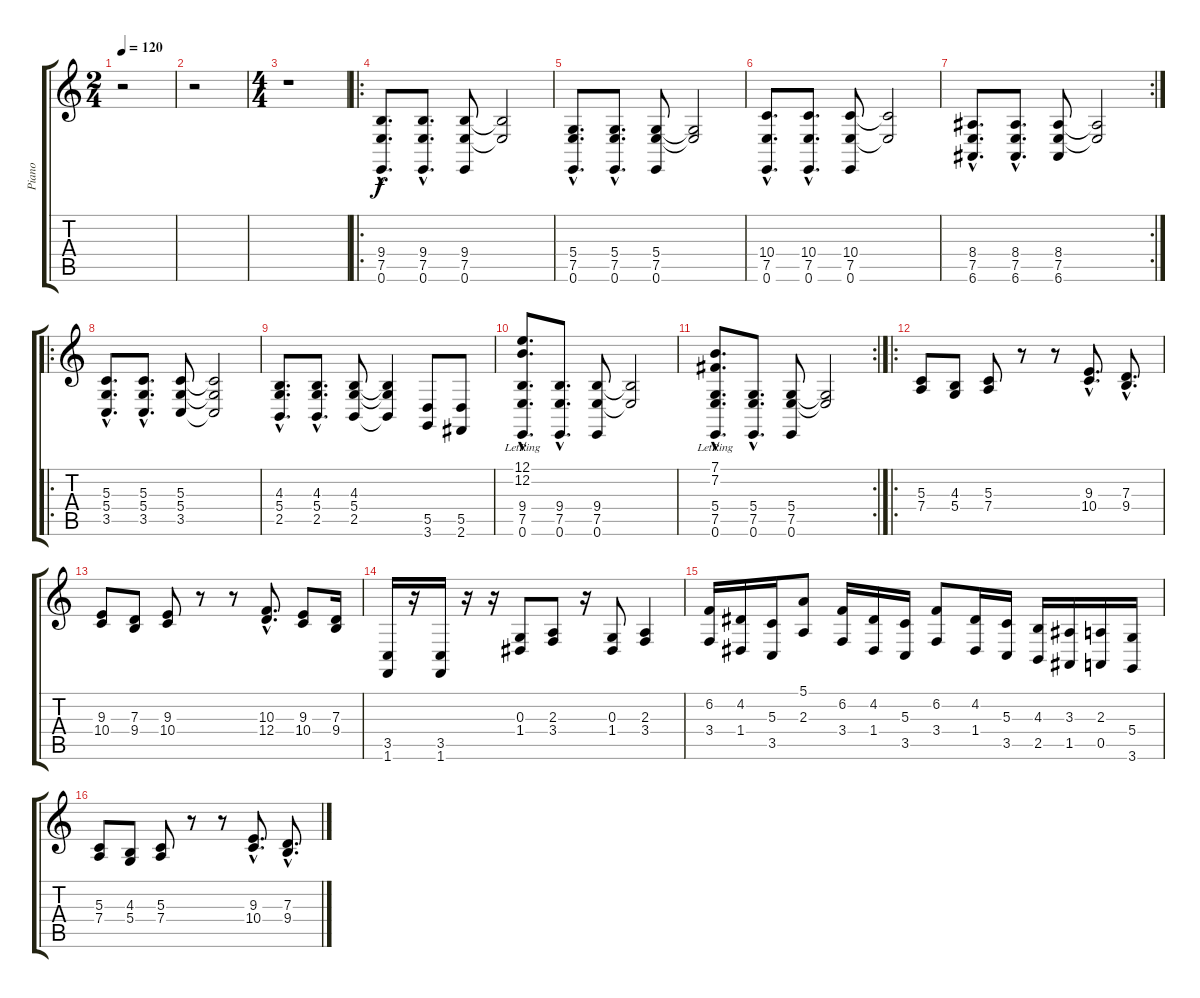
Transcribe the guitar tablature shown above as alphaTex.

\track ("Piano" "Piano") {instrument brightacousticpiano}
\staff {score tabs}
\tuning (E4 B3 G3 D3 A2 E2) {hide}
\ts (2 4)
\tempo 120
\clef g2
\ks c
r.2{dy f instrument brightacousticpiano} |
r.2 |
\ts (4 4)
r.1 |
\ro
(9.4{hac} 7.5{hac} 0.6{hac}).8{d} (9.4{hac} 7.5{hac} 0.6{hac}).8{d} (9.4 7.5 0.6).8 (9.4{t} 7.5{t}).2 |
(5.4{hac} 7.5{hac} 0.6{hac}).8{d} (5.4{hac} 7.5{hac} 0.6{hac}).8{d} (5.4 7.5 0.6).8 (5.4{t} 7.5{t}).2 |
(10.4{hac} 7.5{hac} 0.6{hac}).8{d} (10.4{hac} 7.5{hac} 0.6{hac}).8{d} (10.4 7.5 0.6).8 (10.4{t} 7.5{t}).2 |
\rc 2
(8.4{hac} 7.5{hac} 6.6{hac}).8{d} (8.4{hac} 7.5{hac} 6.6{hac}).8{d} (8.4 7.5 6.6).8 (8.4{t} 7.5{t}).2 |
\ro
(5.3{hac} 5.4{hac} 3.5{hac}).8{d} (5.3{hac} 5.4{hac} 3.5{hac}).8{d} (5.3 5.4 3.5).8 (5.3{t} 5.4{t} 3.5{t}).2 |
(4.3{hac} 5.4{hac} 2.5{hac}).8{d} (4.3{hac} 5.4{hac} 2.5{hac}).8{d} (4.3 5.4 2.5).8 (4.3{t} 5.4{t} 2.5{t}).4 (5.5 3.6).8 (5.5 2.6).8 |
(12.1{hac lr} 12.2{hac lr} 9.4{hac} 7.5{hac} 0.6{hac}).8{d} (9.4{hac} 7.5{hac} 0.6{hac}).8{d} (9.4 7.5 0.6).8 (9.4{t} 7.5{t}).2 |
\rc 2
(7.1{hac lr} 7.2{hac lr} 5.4{hac} 7.5{hac} 0.6{hac}).8{d} (5.4{hac} 7.5{hac} 0.6{hac}).8{d} (5.4 7.5 0.6).8 (5.4{t} 7.5{t}).2 |
\ro
(5.3 7.4).8 (4.3 5.4).8 (5.3 7.4).8 r.8 r.8 (9.3{hac} 10.4{hac}).8{d} (7.3{hac} 9.4{hac}).8{d} |
(9.3 10.4).8 (7.3 9.4).8 (9.3 10.4).8 r.8 r.8 (10.3{hac} 12.4{hac}).8{d} (9.3 10.4).8 (7.3 9.4).16 |
(3.5 1.6).16 r.16 (3.5 1.6).16 r.16 r.16 (0.3 1.4).8 (2.3 3.4).8 r.16 (0.3 1.4).8 (2.3 3.4).4 |
(6.2 3.4).16 (4.2 1.4).16 (5.3 3.5).16 (5.1 2.3).8 (6.2 3.4).16 (4.2 1.4).16 (5.3 3.5).16 (6.2 3.4).8 (4.2 1.4).16 (5.3 3.5).16 (4.3 2.5).16 (3.3 1.5).16 (2.3 0.5).16 (5.4 3.6).16 |
(5.3 7.4).8 (4.3 5.4).8 (5.3 7.4).8 r.8 r.8 (9.3{hac} 10.4{hac}).8{d} (7.3{hac} 9.4{hac}).8{d}
